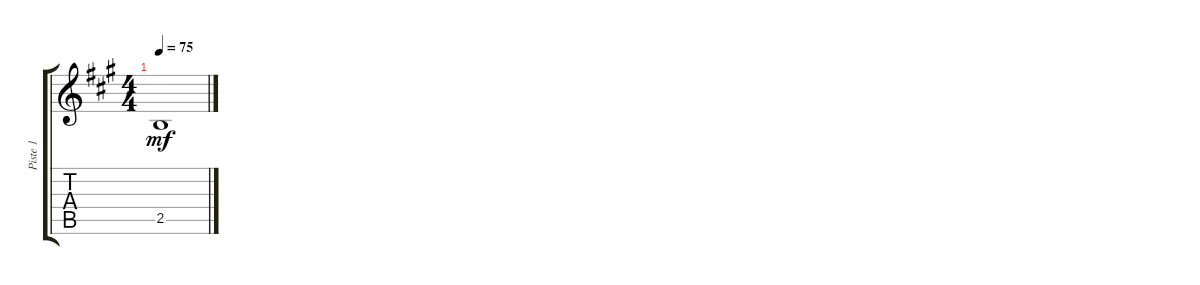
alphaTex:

\track ("Piste 1" "Piste 1") {instrument acousticguitarnylon}
\staff {score tabs}
\tuning (E4 B3 G3 D3 A2 E2) {hide}
\ts (4 4)
\tempo 75
\clef g2
\ks a
2.5.1{dy mf}
